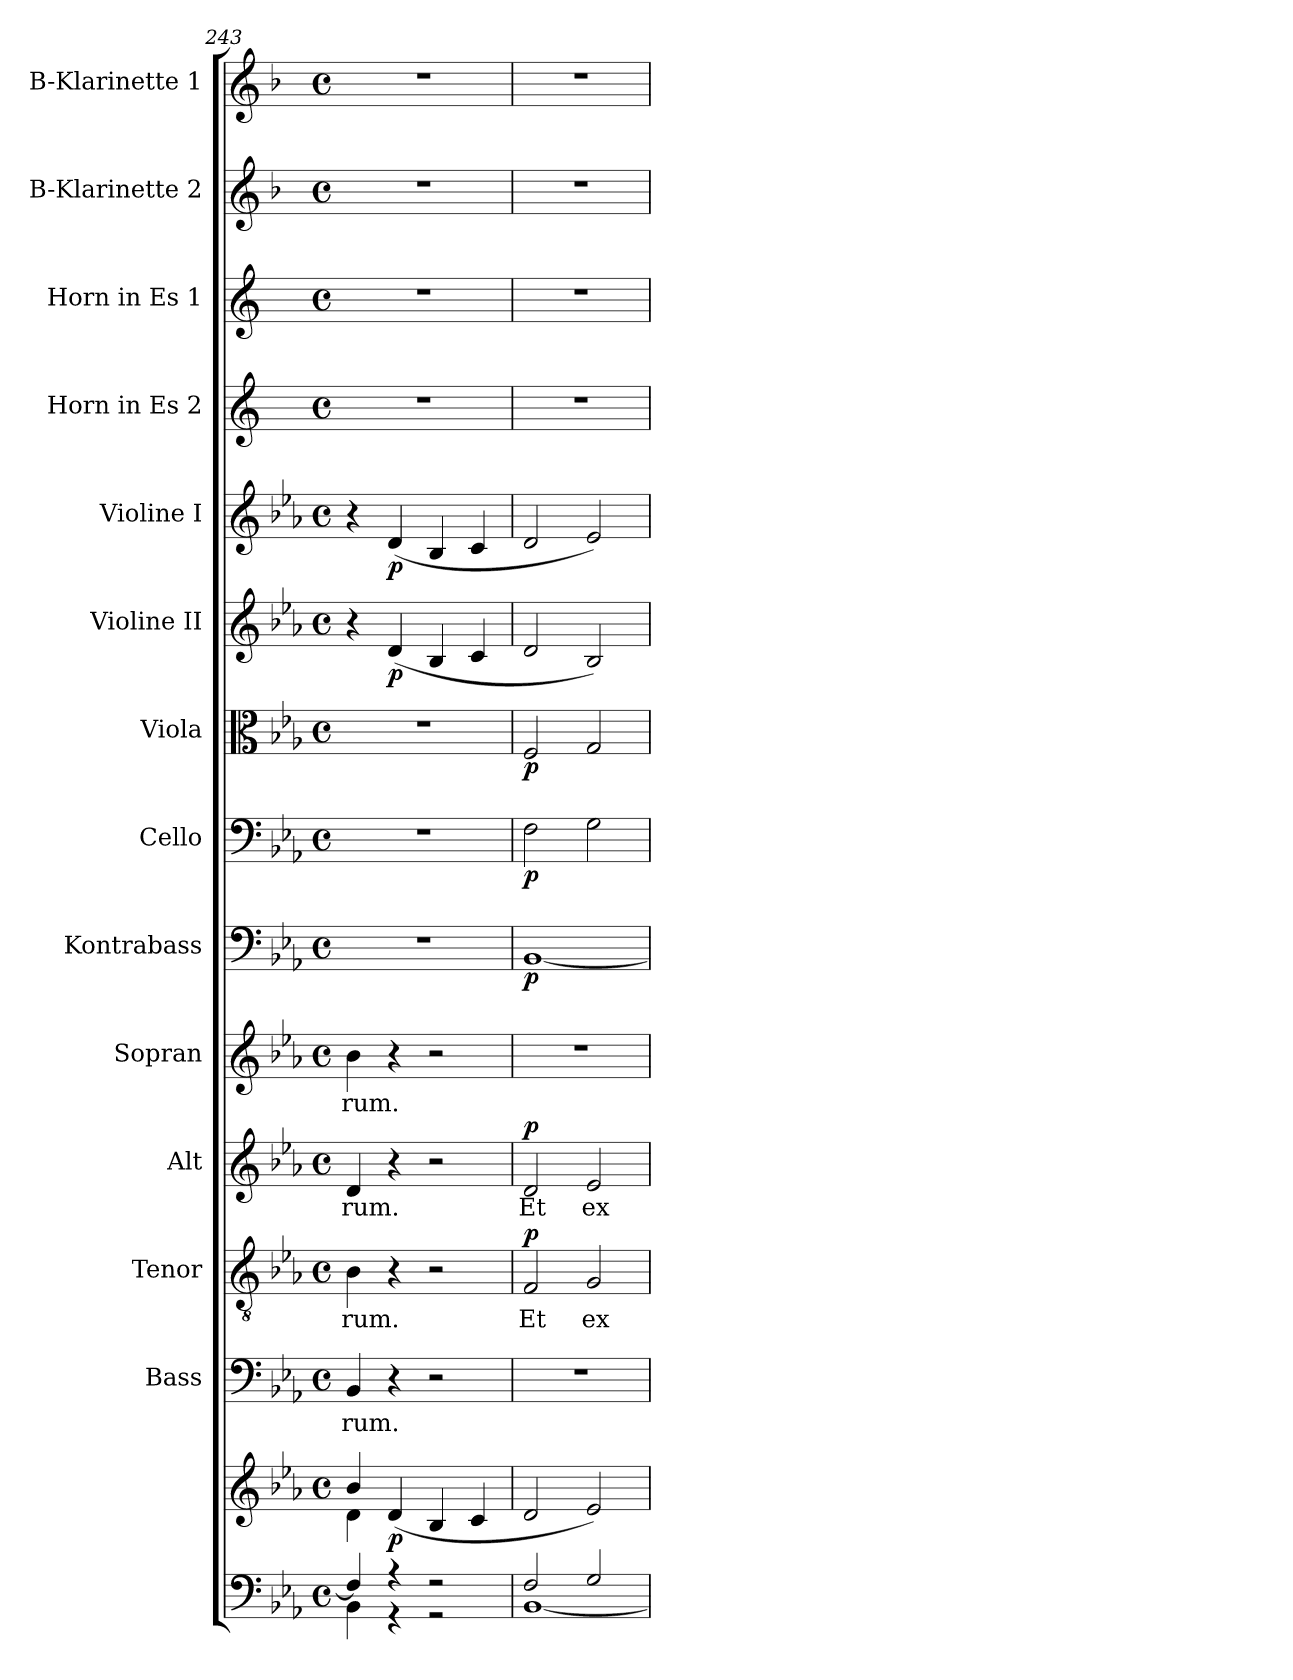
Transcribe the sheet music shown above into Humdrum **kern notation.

**kern	**kern	**dynam	**kern	**text	**kern	**text	**dynam	**kern	**text	**dynam	**kern	**text	**kern	**dynam	**kern	**dynam	**kern	**dynam	**kern	**dynam	**kern	**dynam	**kern	**kern	**kern	**kern
*part14	*part14	*part14	*part13	*part13	*part12	*part12	*part12	*part11	*part11	*part11	*part10	*part10	*part9	*part9	*part8	*part8	*part7	*part7	*part6	*part6	*part5	*part5	*part4	*part3	*part2	*part1
*staff15	*staff14	*staff14/15	*staff13	*staff13	*staff12	*staff12	*staff12	*staff11	*staff11	*staff11	*staff10	*staff10	*staff9	*staff9	*staff8	*staff8	*staff7	*staff7	*staff6	*staff6	*staff5	*staff5	*staff4	*staff3	*staff2	*staff1
*	*	*	*I"Bass	*	*I"Tenor	*	*	*I"Alt	*	*	*I"Sopran	*	*I"Kontrabass	*	*I"Cello	*	*I"Viola	*	*I"Violine II	*	*I"Violine I	*	*I"Horn in Es 2	*I"Horn in Es 1	*I"B-Klarinette 2	*I"B-Klarinette 1
*	*	*	*I'B.	*	*I'T.	*	*	*I'A.	*	*	*I'S.	*	*I'Kb.	*	*	*	*I'Vla.	*	*I'Vl. II	*	*I'Vl. I	*	*I'Hrn. 2	*I'Hrn. 1	*I'Kl. 2	*I'Kl. 1
!!LO:PB:g=z
*clefF4	*clefG2	*	*clefF4	*	*clefGv2	*	*	*clefG2	*	*	*clefG2	*	*clefF4	*	*clefF4	*	*clefC3	*	*clefG2	*	*clefG2	*	*clefG2	*clefG2	*clefG2	*clefG2
*	*	*	*	*	*	*	*	*	*	*	*	*	*ITrd7c12	*	*	*	*	*	*	*	*	*	*ITrd5c9	*ITrd5c9	*ITrd1c2	*ITrd1c2
*k[b-e-a-]	*k[b-e-a-]	*	*k[b-e-a-]	*	*k[b-e-a-]	*	*	*k[b-e-a-]	*	*	*k[b-e-a-]	*	*k[b-e-a-]	*	*k[b-e-a-]	*	*k[b-e-a-]	*	*k[b-e-a-]	*	*k[b-e-a-]	*	*k[b-e-a-]	*k[b-e-a-]	*k[b-e-a-]	*k[b-e-a-]
*E-:	*E-:	*	*E-:	*	*E-:	*	*	*E-:	*	*	*E-:	*	*E-:	*	*E-:	*	*E-:	*	*E-:	*	*E-:	*	*E-:	*E-:	*E-:	*E-:
*M4/4	*M4/4	*	*M4/4	*	*M4/4	*	*	*M4/4	*	*	*M4/4	*	*M4/4	*	*M4/4	*	*M4/4	*	*M4/4	*	*M4/4	*	*M4/4	*M4/4	*M4/4	*M4/4
*met(c)	*met(c)	*	*met(c)	*	*met(c)	*	*	*met(c)	*	*	*met(c)	*	*met(c)	*	*met(c)	*	*met(c)	*	*met(c)	*	*met(c)	*	*met(c)	*met(c)	*met(c)	*met(c)
=243	=243	=243	=243	=243	=243	=243	=243	=243	=243	=243	=243	=243	=243	=243	=243	=243	=243	=243	=243	=243	=243	=243	=243	=243	=243	=243
*^	*^	*	*	*	*	*	*	*	*	*	*	*	*	*	*	*	*	*	*	*	*	*	*	*	*	*
!	!	!	!	!	!	!LO:LY:b	!	!LO:LY:b	!	!	!LO:LY:b	!	!	!LO:LY:b	!	!	!	!	!	!	!	!	!	!	!	!	!	!
4F/]	4BB-\	4b-/	4d\	.	4BB-/	-rum.	4B-\	-rum.	.	4d/	-rum.	.	4b-\	-rum.	1r	.	1r	.	1r	.	4r	.	4r	.	1r	1r	1r	1r
!	!	!	!	!LO:DY:b	!	!	!	!	!	!	!	!	!	!	!	!	!	!	!	!	!	!LO:DY:b	!	!LO:DY:b	!	!	!	!
4r	4r	(<4d/	2.ryy	p	4r	.	4r	.	.	4r	.	.	4r	.	.	.	.	.	.	.	(<4d/	p	(<4d/	p	.	.	.	.
2r	2r	4B-/	.	.	2r	.	2r	.	.	2r	.	.	2r	.	.	.	.	.	.	.	4B-/	.	4B-/	.	.	.	.	.
.	.	4c/	.	.	.	.	.	.	.	.	.	.	.	.	.	.	.	.	.	.	4c/	.	4c/	.	.	.	.	.
*	*	*v	*v	*	*	*	*	*	*	*	*	*	*	*	*	*	*	*	*	*	*	*	*	*	*	*	*	*
=244	=244	=244	=244	=244	=244	=244	=244	=244	=244	=244	=244	=244	=244	=244	=244	=244	=244	=244	=244	=244	=244	=244	=244	=244	=244	=244	=244
!	!	!	!	!	!	!	!LO:LY:b	!LO:DY:a	!	!LO:LY:b	!LO:DY:a	!	!	!	!LO:DY:b	!	!LO:DY:b	!	!LO:DY:b	!	!	!	!	!	!	!	!
2F/	[<1BB-	2d/	.	1r	.	2F/	Et	p	2d/	Et	p	1r	.	[1BBB-	p	2F\	p	2F/	p	2d/	.	2d/	.	1r	1r	1r	1r
!	!	!	!	!	!	!	!LO:LY:b	!	!	!LO:LY:b	!	!	!	!	!	!	!	!	!	!	!	!	!	!	!	!	!
2G/	.	2e-/)	.	.	.	2G/	ex-	.	2e-/	ex-	.	.	.	.	.	2G\	.	2G/	.	2B-/)	.	2e-/)	.	.	.	.	.
*v	*v	*	*	*	*	*	*	*	*	*	*	*	*	*	*	*	*	*	*	*	*	*	*	*	*	*	*
=	=	=	=	=	=	=	=	=	=	=	=	=	=	=	=	=	=	=	=	=	=	=	=	=	=	=
*-	*-	*-	*-	*-	*-	*-	*-	*-	*-	*-	*-	*-	*-	*-	*-	*-	*-	*-	*-	*-	*-	*-	*-	*-	*-	*-
